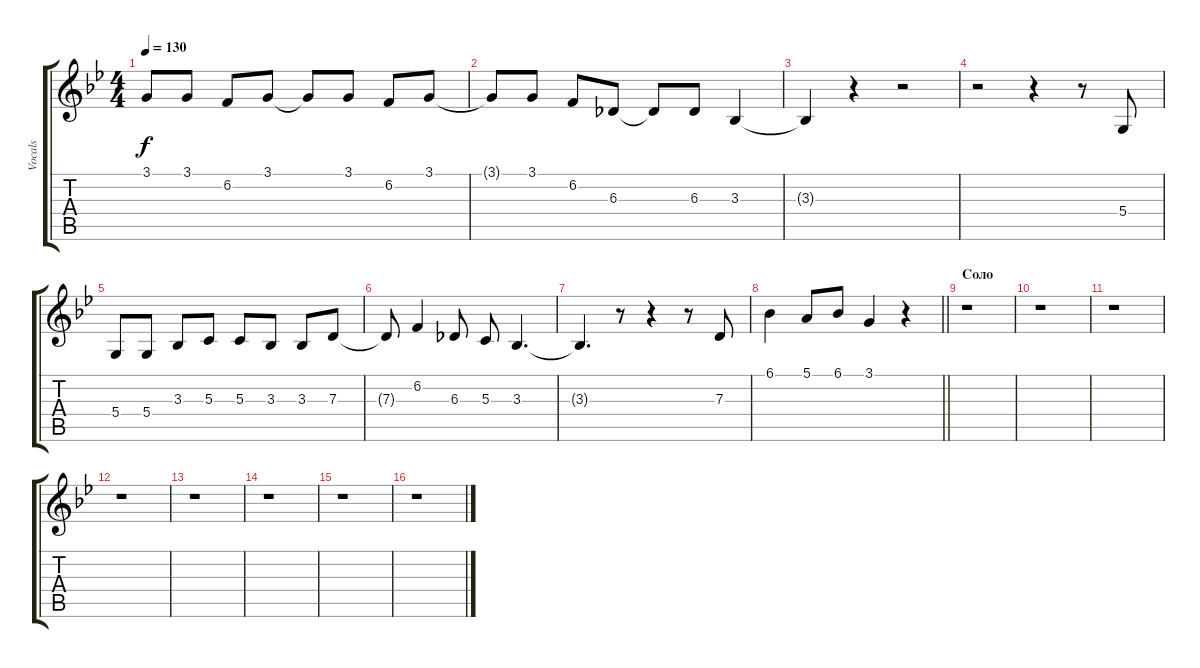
\track ("Vocals" "Vocals") {instrument sopranosax}
\staff {score tabs}
\tuning (E4 B3 G3 D3 A2 E2) {hide}
\ts (4 4)
\tempo 130
\clef g2
\ks gminor
3.1{t}.8{dy f} 3.1.8 6.2.8 3.1.8 3.1{t}.8 3.1.8 6.2.8 3.1.8 |
3.1{t}.8 3.1.8 6.2.8 6.3.8 6.3{t}.8 6.3.8 3.3.4 |
3.3{t}.4 r.4 r.2 |
r.2 r.4 r.8 5.4.8 |
5.4.8 5.4.8 3.3.8 5.3.8 5.3.8 3.3.8 3.3.8 7.3.8 |
7.3{t}.8 6.2.4 6.3.8 5.3.8 3.3.4{d} |
3.3{t}.4{d} r.8 r.4 r.8 7.3.8 |
\barLineRight lightlight
6.1.4 5.1.8 6.1.8 3.1.4 r.4 |
\section ("" "Соло")
r.1 |
r.1 |
r.1 |
r.1 |
r.1 |
r.1 |
r.1 |
r.1
